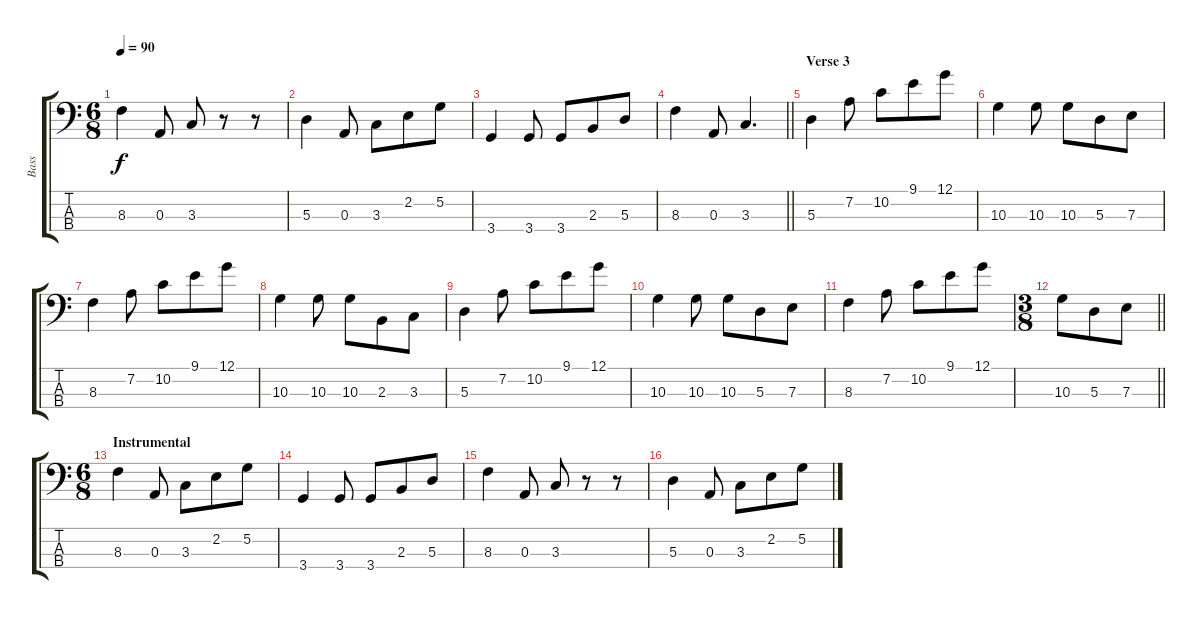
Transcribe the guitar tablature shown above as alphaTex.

\track ("Bass" "Bass") {instrument electricbassfinger}
\staff {score tabs}
\tuning (G2 D2 A1 E1) {hide}
\ts (6 8)
\tempo 90
\clef f4
\ks c
8.3.4{dy f} 0.3.8 3.3.8 r.8 r.8 |
5.3.4 0.3.8 3.3.8 2.2.8 5.2.8 |
3.4.4 3.4.8 3.4.8 2.3.8 5.3.8 |
\barLineRight lightlight
8.3.4 0.3.8 3.3.4{d} |
\section ("" "Verse 3")
5.3.4 7.2.8 10.2.8 9.1.8 12.1.8 |
10.3.4 10.3.8 10.3.8 5.3.8 7.3.8 |
8.3.4 7.2.8 10.2.8 9.1.8 12.1.8 |
10.3.4 10.3.8 10.3.8 2.3.8 3.3.8 |
5.3.4 7.2.8 10.2.8 9.1.8 12.1.8 |
10.3.4 10.3.8 10.3.8 5.3.8 7.3.8 |
8.3.4 7.2.8 10.2.8 9.1.8 12.1.8 |
\ts (3 8)
\barLineRight lightlight
10.3.8 5.3.8 7.3.8 |
\ts (6 8)
\section ("" "Instrumental")
8.3.4 0.3.8 3.3.8 2.2.8 5.2.8 |
3.4.4 3.4.8 3.4.8 2.3.8 5.3.8 |
8.3.4 0.3.8 3.3.8 r.8 r.8 |
5.3.4 0.3.8 3.3.8 2.2.8 5.2.8
